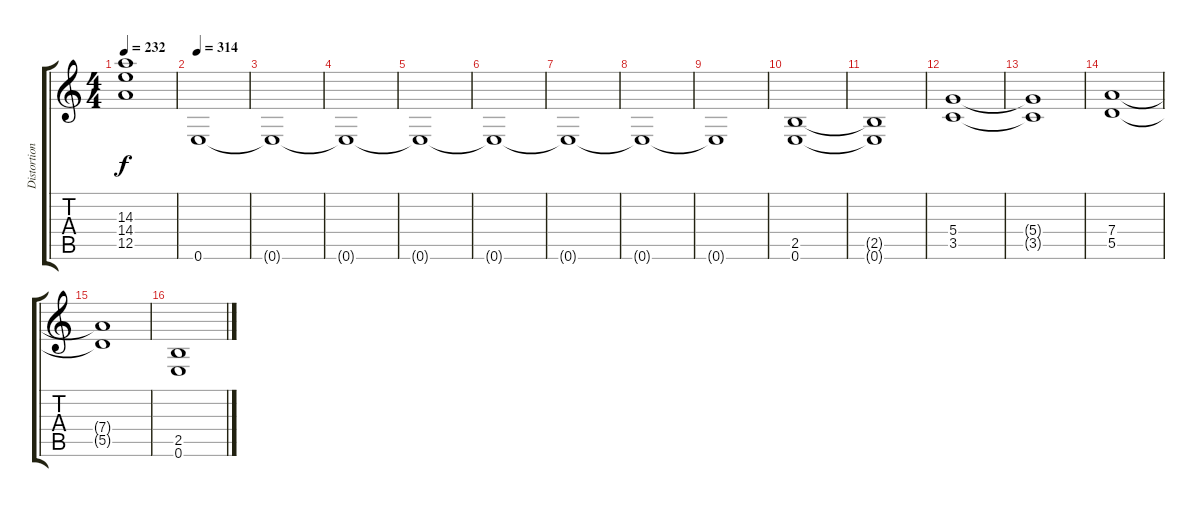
\track ("Distortion Guitar" "Distortion") {instrument distortionguitar}
\staff {score tabs}
\tuning (E4 B3 G3 D3 A2 E2) {hide}
\ts (4 4)
\tempo 232
\clef g2
\ks c
(14.3 14.4 12.5).1{dy f} |
\tempo 314
0.6.1 |
0.6{t}.1 |
0.6{t}.1 |
0.6{t}.1 |
0.6{t}.1 |
0.6{t}.1 |
0.6{t}.1 |
0.6{t}.1 |
(2.5 0.6).1 |
(2.5{t} 0.6{t}).1 |
(5.4 3.5).1 |
(5.4{t} 3.5{t}).1 |
(7.4 5.5).1 |
(7.4{t} 5.5{t}).1 |
(2.5 0.6).1
